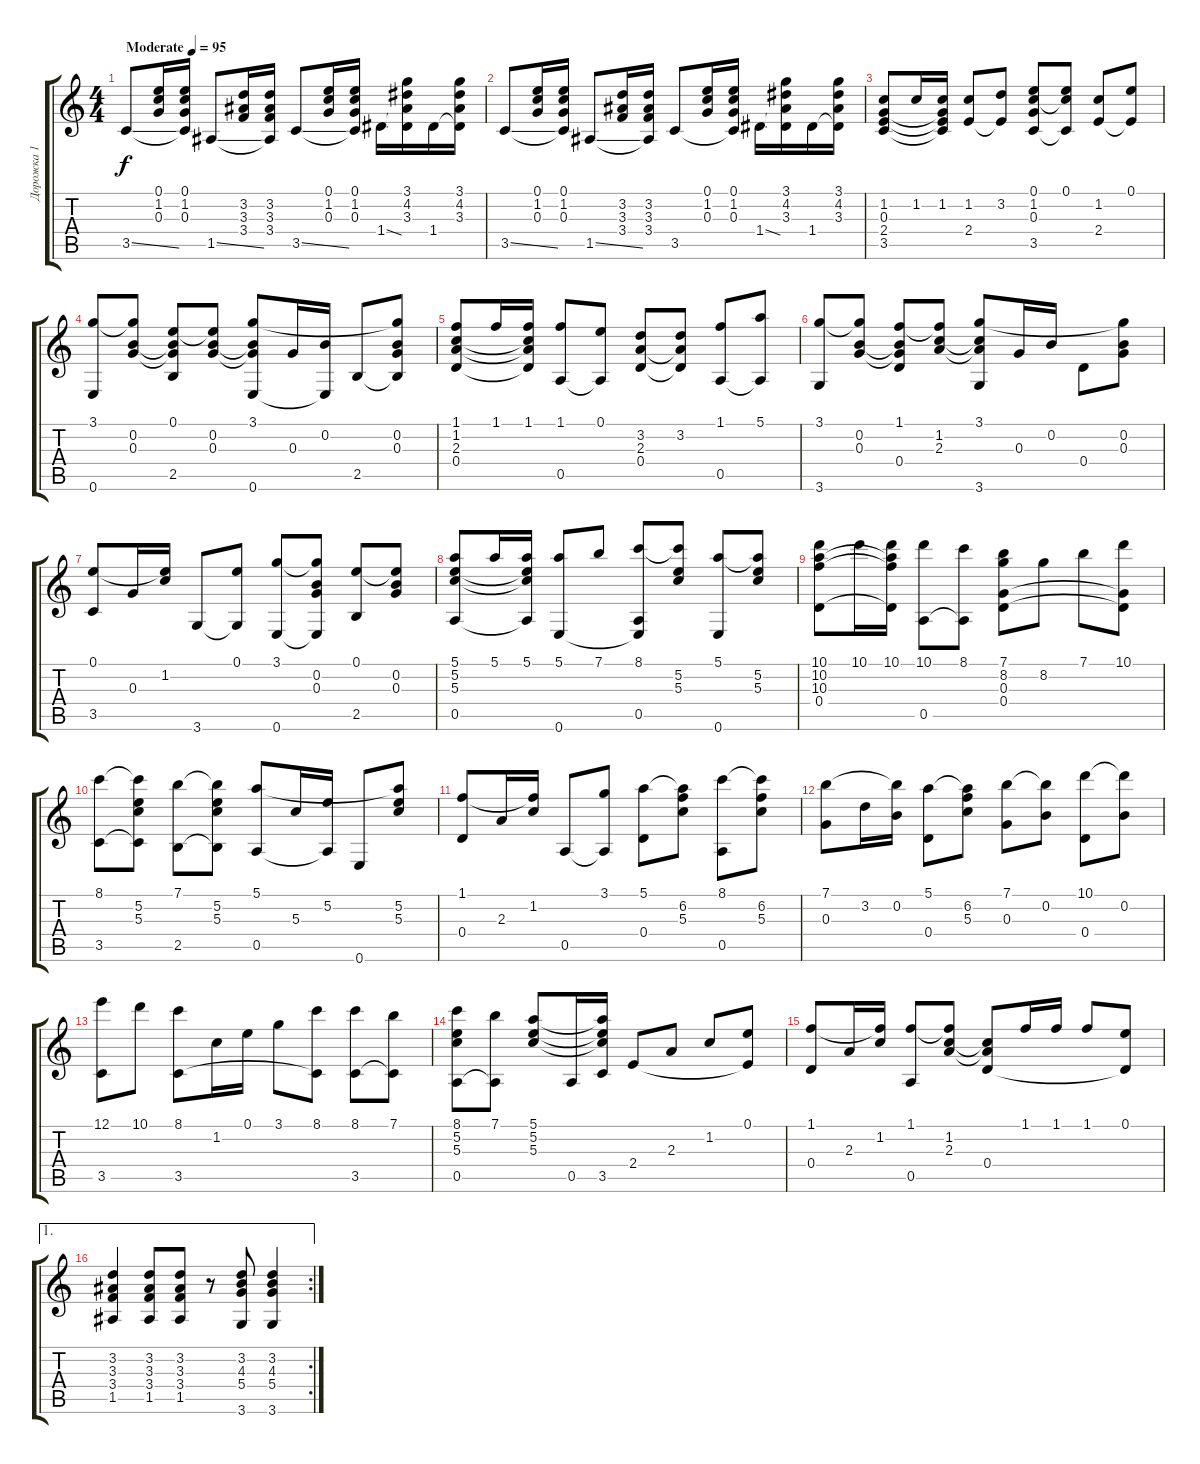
\track ("Дорожка 1" "Дорожка 1") {instrument acousticguitarsteel}
\staff {score tabs}
\tuning (E4 B3 G3 D3 A2 E2) {hide}
\ts (4 4)
\tempo (95 "Moderate")
\clef g2
\ks c
3.5{ss}.8{dy f instrument acousticguitarsteel} (0.1 1.2 0.3).16 (0.1 1.2 0.3 3.5{t}).16 1.5{ss}.8 (3.2 3.3 3.4).16 (3.2 3.3 3.4 1.5{t}).16 3.5{ss}.8 (0.1 1.2 0.3).16 (0.1 1.2 0.3 3.5{t}).16 1.4{ss}.16 (3.1 4.2 3.3 1.4{t}).16 1.4.16 (3.1 4.2 3.3 1.4{t}).16 |
3.5{ss}.8 (0.1 1.2 0.3).16 (0.1 1.2 0.3 3.5{t}).16 1.5{ss}.8 (3.2 3.3 3.4).16 (3.2 3.3 3.4 1.5{t}).16 3.5.8 (0.1 1.2 0.3).16 (0.1 1.2 0.3 3.5{t}).16 1.4{ss}.16 (3.1 4.2 3.3 1.4{t}).16 1.4.16 (3.1 4.2 3.3 1.4{t}).16 |
(1.2 0.3 2.4 3.5).8 1.2.16 (1.2 0.3{t} 2.4{t} 3.5{t}).16 (1.2 2.4).8 (3.2 2.4{t}).8 (0.1 1.2 0.3 3.5).8 (0.1 1.2{t} 3.5{t}).8 (1.2 2.4).8 (0.1 2.4{t}).8 |
(3.1 0.6).8 (3.1{t} 0.2 0.3).8 (0.1 0.2{t} 0.3{t} 2.5).8 (0.1{t} 0.2 0.3).8 (3.1 0.2{t} 0.3{t} 0.6).8 0.3.16 (0.2 0.6{t}).16 2.5.8 (3.1{t} 0.2 0.3 2.5{t}).8 |
(1.1 1.2 2.3 0.4).8 1.1.16 (1.1 1.2{t} 2.3{t} 0.4{t}).16 (1.1 0.5).8 (0.1 0.5{t}).8 (3.2 2.3 0.4).8 (3.2 2.3{t} 0.4{t}).8 (1.1 0.5).8 (5.1 0.5{t}).8 |
(3.1 3.6).8 (3.1{t} 0.2 0.3).8 (1.1 0.2{t} 0.3{t} 0.4).8 (1.1{t} 1.2 2.3).8 (3.1 1.2{t} 2.3{t} 3.6).8 0.3.16 0.2.16 0.4.8 (3.1{t} 0.2 0.3).8 |
(0.1 3.5).8 0.3.16 (0.1{t} 1.2).16 3.6.8 (0.1 3.6{t}).8 (3.1 0.6).8 (3.1{t} 0.2 0.3 0.6{t}).8 (0.1 2.5).8 (0.1{t} 0.2 0.3).8 |
(5.1 5.2 5.3 0.5).8 5.1.16 (5.1 5.2{t} 5.3{t} 0.5{t}).16 (5.1 0.6).8 7.1.8 (8.1 0.5 0.6{t}).8 (8.1{t} 5.2 5.3).8 (5.1 0.6).8 (5.1{t} 5.2 5.3).8 |
(10.1 10.2 10.3 0.4).8 10.1.16 (10.1 10.2{t} 10.3{t} 0.4{t}).16 (10.1 0.5).8 (8.1 0.5{t}).8 (7.1 8.2 0.3 0.4).8 8.2.8 7.1.8 (10.1 0.3{t} 0.4{t}).8 |
(8.1 3.5).8 (8.1{t} 5.2 5.3 3.5{t}).8 (7.1 2.5).8 (7.1{t} 5.2 5.3 2.5{t}).8 (5.1 0.5).8 5.3.16 (5.2 0.5{t}).16 0.6.8 (5.1{t} 5.2 5.3).8 |
(1.1 0.4).8 2.3.16 (1.1{t} 1.2).16 0.5.8 (3.1 0.5{t}).8 (5.1 0.4).8 (5.1{t} 6.2 5.3).8 (8.1 0.5).8 (8.1{t} 6.2 5.3).8 |
(7.1 0.3).8 3.2.16 (7.1{t} 0.2).16 (5.1 0.4).8 (5.1{t} 6.2 5.3).8 (7.1 0.3).8 (7.1{t} 0.2).8 (10.1 0.4).8 (10.1{t} 0.2).8 |
(12.1 3.5).8 10.1.8 (8.1 3.5).8 1.2.16 0.1.16 3.1.8 (8.1 3.5{t}).8 (8.1 3.5).8 (7.1 3.5{t}).8 |
(8.1 5.2 5.3 0.5).8 (7.1 0.5{t}).8 (5.1 5.2 5.3).8 0.5.16 (5.1{t} 5.2{t} 5.3{t} 3.5).16 2.4.8 2.3.8 1.2.8 (0.1 2.4{t}).8 |
(1.1 0.4).8 2.3.16 (1.1{t} 1.2).16 (1.1 0.5).8 (1.1{t} 1.2 2.3).8 (1.2{t} 2.3{t} 0.4).8 1.1.16 1.1.16 1.1.8 (0.1 0.4{t}).8 |
\ae 1
\rc 2
(3.2 3.3 3.4 1.5).4 (3.2 3.3 3.4 1.5).8 (3.2 3.3 3.4 1.5).8 r.8 (3.2 4.3 5.4 3.6).8 (3.2 4.3 5.4 3.6).4
